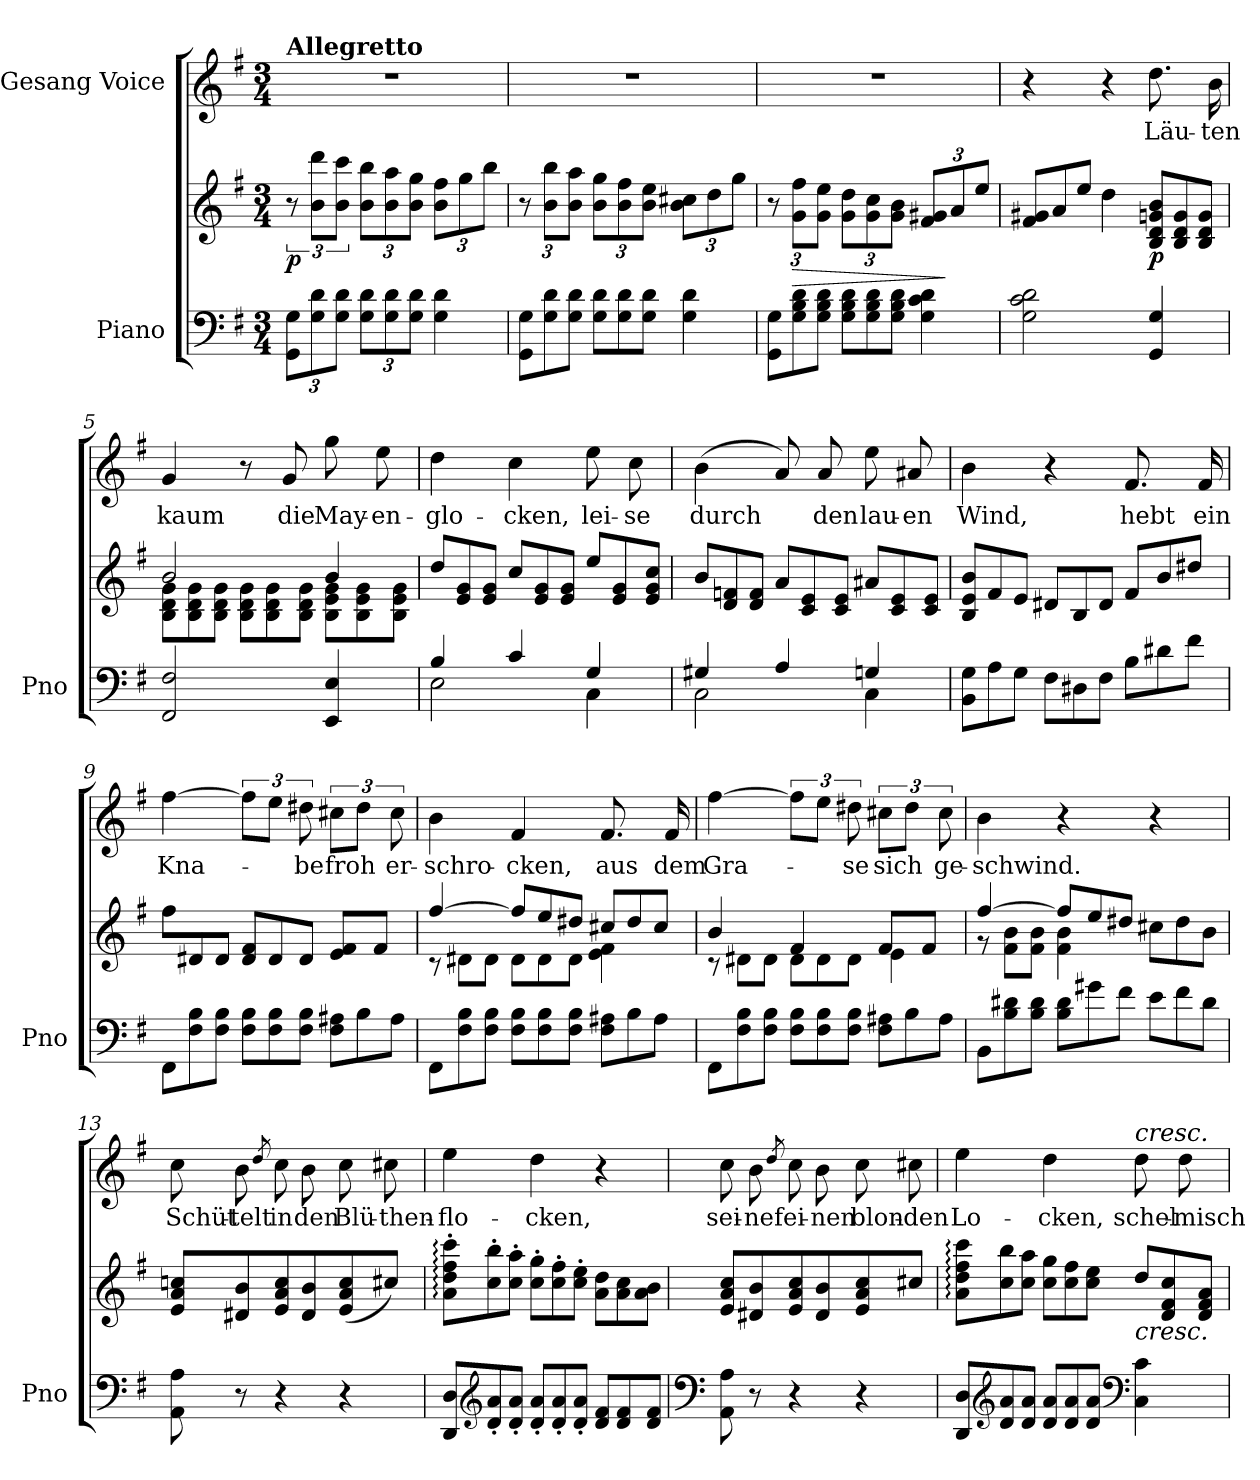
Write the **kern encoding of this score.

**kern	**kern	**dynam	**kern	**text
*part2	*part2	*part2	*part1	*part1
*staff3	*staff2	*staff2/3	*staff1	*staff1
*I"Piano	*	*	*I"Gesang Voice	*
*I'Pno	*	*	*	*
*clefF4	*clefG2	*	*clefG2	*
*k[f#]	*k[f#]	*	*k[f#]	*
*M3/4	*M3/4	*	*M3/4	*
=1	=1	=1	=1	=1
!	!	!	!LO:TX:a:B:t=Allegretto	!
!	!	!LO:DY:b	!	!
12GG\ 12G\L	12r	p	2.r	.
12G\ 12d\	12b\ 12ddd\L	.	.	.
12G\ 12d\J	12b\ 12ccc\J	.	.	.
12G\ 12d\L	12b\ 12bb\L	.	.	.
12G\ 12d\	12b\ 12aa\	.	.	.
12G\ 12d\J	12b\ 12gg\J	.	.	.
4G\ 4d\	12b\ 12ff#\L	.	.	.
.	12gg\	.	.	.
.	12bb\J	.	.	.
=2	=2	=2	=2	=2
*Xtuplet	*Xbrackettup	*	*	*
12GG\ 12G\L	12r	.	2.r	.
12G\ 12d\	12b\ 12bb\L	.	.	.
12G\ 12d\J	12b\ 12aa\J	.	.	.
12G\ 12d\L	12b\ 12gg\L	.	.	.
12G\ 12d\	12b\ 12ff#\	.	.	.
12G\ 12d\J	12b\ 12ee\J	.	.	.
4G\ 4d\	12b\ 12cc#X\L	.	.	.
.	12dd\	.	.	.
.	12gg\J	.	.	.
=3	=3	=3	=3	=3
12GG\ 12G\L	12r	.	2.r	.
!	!	!LO:HP:b	!	!
12G\ 12B\ 12d\	12g\ 12ff#\L	>	.	.
12G\ 12B\ 12d\J	12g\ 12ee\J	.	.	.
12G\ 12B\ 12d\L	12g\ 12dd\L	.	.	.
12G\ 12B\ 12d\	12g\ 12cc\	.	.	.
12G\ 12B\ 12d\J	12g\ 12b\J	.	.	.
4G\ 4c\ 4d\	12f#/ 12g#X/L	.	.	.
.	12a/	]	.	.
.	12ee/J	.	.	.
!!LO:LB:g=z
=4	=4	=4	=4	=4
*	*Xtuplet	*	*	*
2G\ 2c\ 2d\	12f#/ 12g#X/L	.	4r	.
.	12a/	.	.	.
.	12ee/J	.	.	.
.	4dd\	.	4r	.
!	!	!LO:DY:b	!	!LO:LY:b
4GG/ 4G/	12B/ 12d/ 12gn/ 12b/L	p	8.dd\	Läu-
.	12B/ 12d/ 12g/	.	.	.
.	12B/ 12d/ 12g/J	.	.	.
!	!	!	!	!LO:LY:b
.	.	.	16b\	-ten
=5	=5	=5	=5	=5
*	*^	*	*	*
!	!	!	!	!	!LO:LY:b
2FF#/ 2F#/	2b/	12B\ 12d\ 12g\L	.	4g/	kaum
.	.	12B\ 12d\ 12g\	.	.	.
.	.	12B\ 12d\ 12g\J	.	.	.
.	.	12B\ 12d\ 12g\L	.	8r	.
.	.	12B\ 12d\ 12g\	.	.	.
!	!	!	!	!	!LO:LY:b
.	.	.	.	8g/	die
.	.	12B\ 12d\ 12g\J	.	.	.
!	!	!	!	!	!LO:LY:b
4EE/ 4E/	4b/	12B\ 12e\ 12g\L	.	8gg\	May-
.	.	12B\ 12e\ 12g\	.	.	.
!	!	!	!	!	!LO:LY:b
.	.	.	.	8ee\	-en-
.	.	12B\ 12e\ 12g\J	.	.	.
=6	=6	=6	=6	=6	=6
*^	*	*	*	*	*
!	!	!	!	!	!	!LO:LY:b
*	*	*v	*v	*	*	*
4B/	2E\	12dd/L	.	4dd\	-glo-
.	.	12e/ 12g/	.	.	.
.	.	12e/ 12g/J	.	.	.
!	!	!	!	!	!LO:LY:b
4c/	.	12cc/L	.	4cc\	-cken,
.	.	12e/ 12g/	.	.	.
.	.	12e/ 12g/J	.	.	.
!	!	!	!	!	!LO:LY:b
4G/	4C\	12ee/L	.	8ee\	lei-
.	.	12e/ 12g/	.	.	.
!	!	!	!	!	!LO:LY:b
.	.	.	.	8cc\	-se
.	.	12e/ 12g/ 12cc/J	.	.	.
=7	=7	=7	=7	=7	=7
!	!	!	!	!	!LO:LY:b
4G#X/	2C\	12b/L	.	(>4b\	durch
.	.	12d/ 12fn/	.	.	.
.	.	12d/ 12f/J	.	.	.
4A/	.	12a/L	.	8a/)	.
.	.	12c/ 12e/	.	.	.
!	!	!	!	!	!LO:LY:b
.	.	.	.	8a/	den
.	.	12c/ 12e/J	.	.	.
!	!	!	!	!	!LO:LY:b
4Gn/	4C\	12a#X/L	.	8ee\	lau-
.	.	12c/ 12e/	.	.	.
!	!	!	!	!	!LO:LY:b
.	.	.	.	8a#X/	-en
.	.	12c/ 12e/J	.	.	.
*v	*v	*	*	*	*
!!LO:LB:g=z
=8	=8	=8	=8	=8
!	!	!	!	!LO:LY:b
12BB\ 12G\L	12B/ 12e/ 12b/L	.	4b\	Wind,
12A\	12f#/	.	.	.
12G\J	12e/J	.	.	.
12F#\L	12d#X/L	.	4r	.
12D#X\	12B/	.	.	.
12F#\J	12d#/J	.	.	.
!	!	!	!	!LO:LY:b
12B\L	12f#/L	.	8.f#/	hebt
12d#X\	12b/	.	.	.
12f#\J	12dd#X/J	.	.	.
!	!	!	!	!LO:LY:b
.	.	.	16f#/	ein
=9	=9	=9	=9	=9
!	!	!	!	!LO:LY:b
12FF#/L	12ff#\L	.	[4ff#\	Kna-
12F#\ 12B\	12d#X/	.	.	.
12F#\ 12B\J	12d#/J	.	.	.
12F#\ 12B\L	12d#/ 12f#/L	.	12ff#\L]	.
12F#\ 12B\	12d#/	.	12ee\J	.
!	!	!	!	!LO:LY:b
12F#\ 12B\J	12d#/J	.	12dd#X\	-be
!	!	!	!	!LO:LY:b
12F#\ 12A#X\L	8e/ 8f#/L	.	12cc#X\L	froh
12B\	.	.	12dd#\J	.
.	8f#/J	.	.	.
!	!	!	!	!LO:LY:b
12A#\J	.	.	12cc#\	er-
=10	=10	=10	=10	=10
*	*^	*	*	*
!	!	!	!	!	!LO:LY:b
12FF#/L	[4ff#/	12r	.	4b\	-schro-
12F#\ 12B\	.	12d#X\L	.	.	.
12F#\ 12B\J	.	12d#\J	.	.	.
!	!	!	!	!	!LO:LY:b
12F#\ 12B\L	12ff#/L]	12d#\L	.	4f#/	-cken,
12F#\ 12B\	12ee/	12d#\	.	.	.
12F#\ 12B\J	12dd#X/J	12d#\J	.	.	.
!	!	!	!	!	!LO:LY:b
12F#\ 12A#X\L	12cc#X/L	4e\ 4f#\	.	8.f#/	aus
12B\	12dd#/	.	.	.	.
12A#\J	12cc#/J	.	.	.	.
!	!	!	!	!	!LO:LY:b
.	.	.	.	16f#/	dem
=11	=11	=11	=11	=11	=11
!	!	!	!	!	!LO:LY:b
12FF#/L	4b/	12r	.	[4ff#\	Gra-
12F#\ 12B\	.	12d#X\L	.	.	.
12F#\ 12B\J	.	12d#\J	.	.	.
12F#\ 12B\L	4f#/	12d#\L	.	12ff#\L]	.
12F#\ 12B\	.	12d#\	.	12ee\J	.
!	!	!	!	!	!LO:LY:b
12F#\ 12B\J	.	12d#\J	.	12dd#X\	-se
!	!	!	!	!	!LO:LY:b
12F#\ 12A#X\L	8f#/L	4e\	.	12cc#X\L	sich
12B\	.	.	.	12dd#\J	.
.	8f#/J	.	.	.	.
!	!	!	!	!	!LO:LY:b
12A#\J	.	.	.	12cc#\	ge-
!!LO:LB:g=z
=12	=12	=12	=12	=12	=12
!	!	!	!	!	!LO:LY:b
12BB\L	[4ff#/	12r	.	4b\	-schwind.
12B\ 12d#X\	.	12f#\ 12b\L	.	.	.
12B\ 12d#\J	.	12f#\ 12b\J	.	.	.
12B\ 12d#\L	12ff#/L]	4f#\ 4b\	.	4r	.
12g#X\	12ee/	.	.	.	.
12f#\J	12dd#X/J	.	.	.	.
12e\L	12cc#X\L	4ryy	.	4r	.
12f#\	12dd#\	.	.	.	.
12d#\J	12b\J	.	.	.	.
*	*v	*v	*	*	*
=13	=13	=13	=13	=13
!	!	!	!	!LO:LY:b
8AA\ 8A\	8e/ 8a/ 8ccn/L	.	8cc\	Schüt-
!	!	!	!	!LO:LY:b
8r	8d#X/ 8b/	.	8b\	-telt
.	.	.	8qdd/	.
!	!	!	!	!LO:LY:b
4r	8e/ 8a/ 8cc/	.	8cc\	in
!	!	!	!	!LO:LY:b
.	8d#/ 8b/	.	8b\	den
!	!	!	!	!LO:LY:b
4r	(<8e/ 8a/ 8cc/	.	8cc\	Blü-
!	!	!	!	!LO:LY:b
.	8cc#X/J)	.	8cc#X\	-then-
=14	=14	=14	=14	=14
!	!	!	!	!LO:LY:b
12DD/ 12D/L	12a\:' 12dd\:' 12ff#\:' 12ccc\:'L	.	4ee\	-flo-
*clefG2	*	*	*	*
12d/' 12a/'	12cc\' 12bb\'	.	.	.
12d/' 12a/'J	12cc\' 12aa\'J	.	.	.
!	!	!	!	!LO:LY:b
12d/' 12a/'L	12cc\' 12gg\'L	.	4dd\	-cken,
12d/' 12a/'	12cc\' 12ff#\'	.	.	.
12d/' 12a/'J	12cc\' 12ee\'J	.	.	.
12d/ 12f#/L	12a\ 12dd\L	.	4r	.
12d/ 12f#/	12a\ 12cc\	.	.	.
12d/ 12f#/J	12a\ 12b\J	.	.	.
=15	=15	=15	=15	=15
*clefF4	*	*	*	*
!	!	!	!	!LO:LY:b
8AA\ 8A\	8e/ 8a/ 8cc/L	.	8cc\	sei-
!	!	!	!	!LO:LY:b
8r	8d#X/ 8b/	.	8b\	-ne
.	.	.	8qdd/	.
!	!	!	!	!LO:LY:b
4r	8e/ 8a/ 8cc/	.	8cc\	fei-
!	!	!	!	!LO:LY:b
.	8d#/ 8b/	.	8b\	-nen
!	!	!	!	!LO:LY:b
4r	8e/ 8a/ 8cc/	.	8cc\	blon-
!	!	!	!	!LO:LY:b
.	8cc#X/J	.	8cc#X\	-den
!!LO:PB:g=z
=16	=16	=16	=16	=16
!	!	!	!	!LO:LY:b
12DD/ 12D/L	12a\: 12dd\: 12ff#\: 12ccc\:L	.	4ee\	Lo-
*clefG2	*	*	*	*
12d/ 12a/	12cc\ 12bb\	.	.	.
12d/ 12a/J	12cc\ 12aa\J	.	.	.
!	!	!	!	!LO:LY:b
12d/ 12a/L	12cc\ 12gg\L	.	4dd\	-cken,
12d/ 12a/	12cc\ 12ff#\	.	.	.
12d/ 12a/J	12cc\ 12ee\J	.	.	.
*clefF4	*	*	*	*
!	!	!	!LO:TX:a:i:t=cresc.	!
!	!LO:TX:b:i:t=cresc.	!	!	!
!	!	!	!	!LO:LY:b
4C\ 4c\	12dd/L	.	8dd\	schel-
.	12d/ 12f#/ 12cc/	.	.	.
!	!	!	!	!LO:LY:b
.	.	.	8dd\	-misch
.	12d/ 12f#/ 12a/J	.	.	.
=	=	=	=	=
*-	*-	*-	*-	*-
